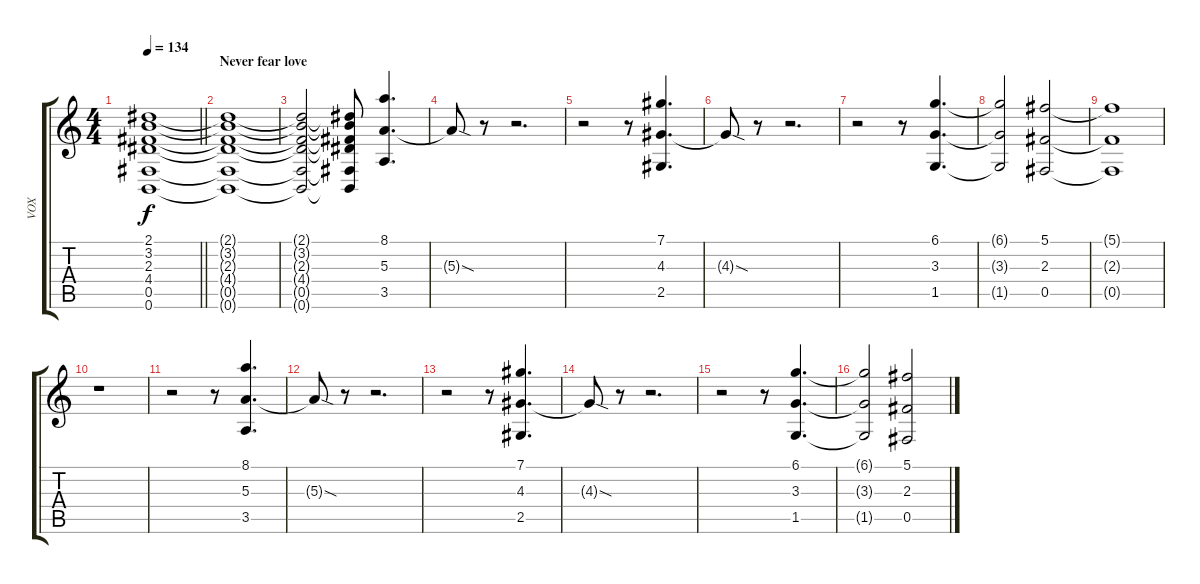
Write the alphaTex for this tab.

\track ("VOX" "VOX") {instrument acousticgrandpiano}
\staff {score tabs}
\tuning (Db5 Ab4 E4 B3 Gb3 B2) {hide}
\ts (4 4)
\tempo 134
\clef g2
\barLineRight lightlight
\ks c
(2.1{t} 3.2{t} 2.3{t} 4.4{t} 0.5{t} 0.6{t}).1{dy f} |
\section ("" "Never fear love")
(2.1{t} 3.2{t} 2.3{t} 4.4{t} 0.5{t} 0.6{t}).1 |
(2.1{t} 3.2{t} 2.3{t} 4.4{t} 0.5{t} 0.6{t}).2 (2.1{t} 3.2{t} 2.3{t} 4.4{t} 0.5{t} 0.6{t}).8 (8.1 5.3 3.5).4{d} |
5.3{sod t}.8 r.8 r.2{d} |
r.2 r.8 (7.1 4.3 2.5).4{d} |
4.3{sod t}.8 r.8 r.2{d} |
r.2 r.8 (6.1 3.3 1.5).4{d} |
(6.1{t} 3.3{t} 1.5{t}).2 (5.1 2.3 0.5).2 |
(5.1{t} 2.3{t} 0.5{t}).1 |
r.1 |
r.2 r.8 (8.1 5.3 3.5).4{d} |
5.3{sod t}.8 r.8 r.2{d} |
r.2 r.8 (7.1 4.3 2.5).4{d} |
4.3{sod t}.8 r.8 r.2{d} |
r.2 r.8 (6.1 3.3 1.5).4{d} |
(6.1{t} 3.3{t} 1.5{t}).2 (5.1 2.3 0.5).2
